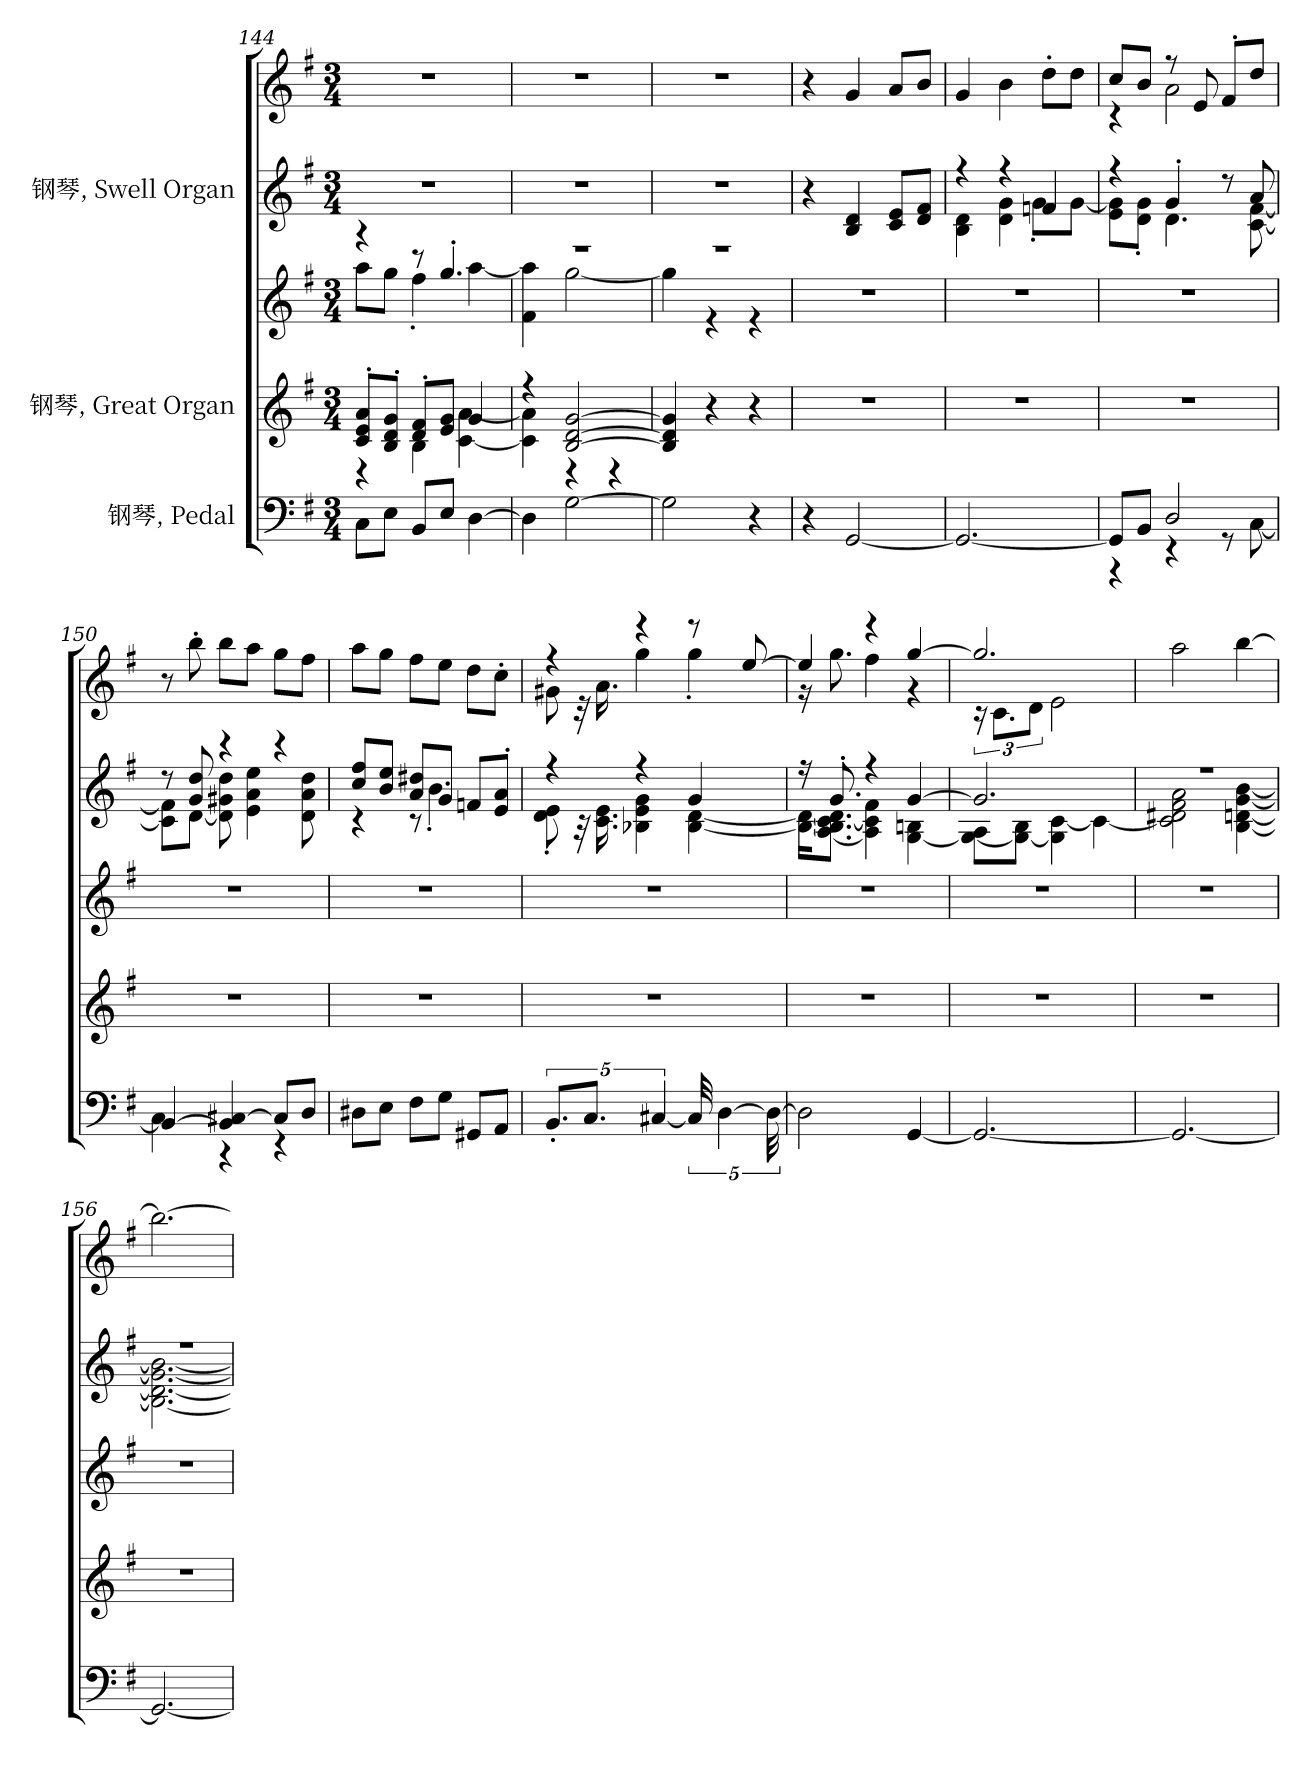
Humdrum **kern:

**kern	**kern	**kern	**kern	**kern
*part3	*part2	*part2	*part1	*part1
*staff5	*staff4	*staff3	*staff2	*staff1
*I"钢琴, Pedal	*I"钢琴, Great Organ	*	*I"钢琴, Swell Organ	*
*clefF4	*clefG2	*clefG2	*clefG2	*clefG2
*k[f#]	*k[f#]	*k[f#]	*k[f#]	*k[f#]
*M3/4	*M3/4	*M3/4	*M3/4	*M3/4
=144	=144	=144	=144	=144
*	*^	*^	*	*
8C\L	8c/' 8e/' 8a/'L	4r	4r	8aa\L	2.r	2.r
8E\J	8B/' 8d/' 8g/'J	.	.	8gg\J	.	.
8BB/L	8d/' 8f#/'L	4B\	8r	4ff#'\	.	.
8E/J	8e/ 8g/J	.	4.gg'/	.	.	.
[4D\	4g/	[4c\ [4a\	.	[4aa\	.	.
=145	=145	=145	=145	=145	=145	=145
4D\]	4r	4c\] 4a\]	2.r	4f#\ 4aa\]	2.r	2.r
[2G\	[2B/ [2d/ [2g/	4r	.	[2gg\	.	.
.	.	4r	.	.	.	.
*	*v	*v	*	*	*	*
=146	=146	=146	=146	=146	=146
2G\]	4B/] 4d/] 4g/]	2.r	4gg\]	2.r	2.r
.	4r	.	4r	.	.
4r	4r	.	4r	.	.
*	*	*v	*v	*	*
=147	=147	=147	=147	=147
4r	2.r	2.r	4r	4r
[2GG/	.	.	4B/ 4d/	4g/
.	.	.	8c/ 8e/L	8a/L
.	.	.	8d/ 8f#/J	8b/J
!!LO:LB:g=z
=148	=148	=148	=148	=148
*	*	*	*^	*
2.GG/_	2.r	2.r	4r	4B\ 4d\	4g/
.	.	.	4r	4d\ 4g\	4b\
.	.	.	4fn/	8g'\L	8dd'\L
.	.	.	.	[8g\J	8dd\J
=149	=149	=149	=149	=149	=149
*^	*	*	*	*	*^
8GG/L]	4r	2.r	2.r	4r	8e\ 8g\]L	8cc/L	4r
8BB/J	.	.	.	.	8d\' 8g\'J	8b/J	.
2D/	4r	.	.	4g'/	4.d\	8r	2a\
.	.	.	.	.	.	8e/	.
.	8r	.	.	8r	.	8f#'/L	.
.	[8C\	.	.	8a/	[8c\ [8f#\	8dd/J	.
*	*	*	*	*	*	*v	*v
=150	=150	=150	=150	=150	=150	=150
[4BB/	4C\]	2.r	2.r	8r	8c\] 8f#\]L	8r
.	.	.	.	8g/ 8dd/	[8d\J	8bb'\
4BB/] [4C#X/	4r	.	.	4r	8d\] 8g#X\ 8dd\	8bb\L
.	.	.	.	.	4e\ 4a\ 4ee\	8aa\J
8C#/L]	4r	.	.	4r	.	8gg\L
8D/J	.	.	.	.	8d\ 8a\ 8dd\	8ff#\J
*v	*v	*	*	*	*	*
=151	=151	=151	=151	=151	=151
8D#X\L	2.r	2.r	8cc/ 8ff#/L	4r	8aa\L
8E\J	.	.	8b/ 8ee/J	.	8gg\J
8F#\L	.	.	8a/ 8dd#X/L	8r	8ff#\L
8G\J	.	.	8g/J	4.b'\	8ee\J
8GG#X/L	.	.	8fn/L	.	8dd\L
8AA/J	.	.	8e/' 8a/'J	.	8cc'\J
=152	=152	=152	=152	=152	=152
*	*	*	*	*	*^
10.BB'/L	2.r	2.r	4r	8d\' 8e\'	4r	8g#X\
.	.	.	.	32r	.	32r
10.C/J	.	.	.	.	.	.
.	.	.	.	16.c\ 16.e\	.	16.a\
.	.	.	4r	4B-X\ 4e\ 4g\	4r	4gg\
[5C#X/	.	.	.	.	.	.
40C#/]	.	.	4g/	[4B-\ [4d\	8r	4gg'\
[5D\	.	.	.	.	.	.
.	.	.	.	.	[8ee/	.
40D\_	.	.	.	.	.	.
!!LO:PB:g=z	!!
=153	=153	=153	=153	=153	=153	=153
2D\]	2.r	2.r	16r	16B-\_ 16d\_KL	4ee/]	16r
.	.	.	8.g'/	[8.A\ 8.B-\] [8.c\ 8.d\]J	.	8.gg\
.	.	.	4r	4A\] 4c\] 4f#\	4r	4ff#\
[4GG/	.	.	[4g/	[4G\ 4Bn\	[4gg/	4r
=154	=154	=154	=154	=154	=154	=154
2.GG/_	2.r	2.r	2.g/]	8G\_ 8A\L	2.gg/]	24r
.	.	.	.	.	.	12.c\L
.	.	.	.	8G\_ 8B\J	.	.
.	.	.	.	.	.	12d\J
.	.	.	.	4G\] [4c\	.	2e\
.	.	.	.	4c\_	.	.
*	*	*	*	*	*v	*v
=155	=155	=155	=155	=155	=155
2.GG/_	2.r	2.r	2.r	2c\] 2d#X\ 2f#\ 2a\	2aa\
.	.	.	.	[4B\ [4dn\ [4g\ [4b\	[4bb\
=156	=156	=156	=156	=156	=156
2.GG/_	2.r	2.r	2.r	2.B\_ 2.d\_ 2.g\_ 2.b\_	2.bb\_
*	*	*	*v	*v	*
=	=	=	=	=
*-	*-	*-	*-	*-
